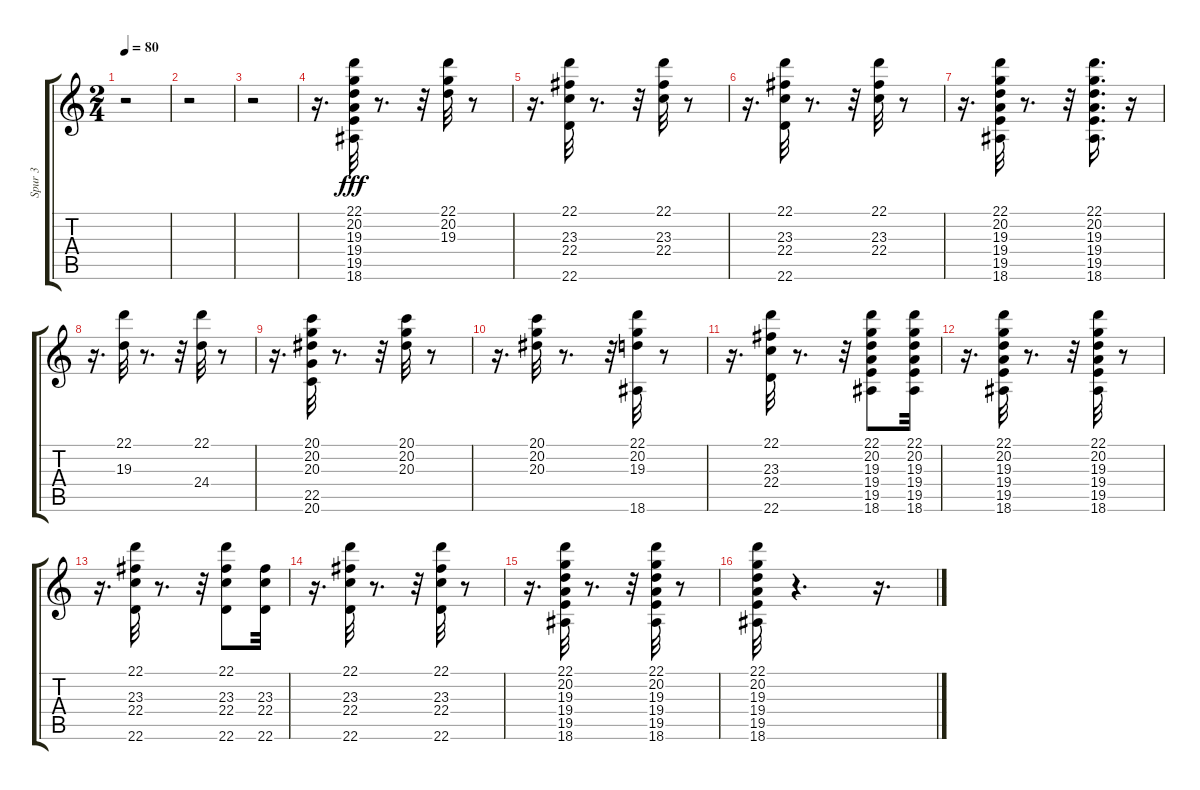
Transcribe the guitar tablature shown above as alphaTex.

\track ("Spur 3" "Spur 3") {instrument brightacousticpiano}
\staff {score tabs}
\tuning (E4 B3 G3 D3 A2 E2) {hide}
\ts (2 4)
\tempo 80
\clef g2
\ks c
r.2{dy fff} |
r.2 |
r.2 |
r.16{d} (22.1 20.2 19.3 19.4 19.5 18.6).32 r.8{d} r.32 (22.1 20.2 19.3).32 r.8 |
r.16{d} (22.1 23.3 22.4 22.6).32 r.8{d} r.32 (22.1 23.3 22.4).32 r.8 |
r.16{d} (22.1 23.3 22.4 22.6).32 r.8{d} r.32 (22.1 23.3 22.4).32 r.8 |
r.16{d} (22.1 20.2 19.3 19.4 19.5 18.6).32 r.8{d} r.32 (22.1 20.2 19.3 19.4 19.5 18.6).16{d} r.16 |
r.16{d} (22.1 19.3).32 r.8{d} r.32 (22.1 24.4).32 r.8 |
r.16{d} (20.1 20.2 20.3 22.5 20.6).32 r.8{d} r.32 (20.1 20.2 20.3).32 r.8 |
r.16{d} (20.1 20.2 20.3).32 r.8{d} r.32 (22.1 20.2 19.3 18.6).32 r.8 |
r.16{d} (22.1 23.3 22.4 22.6).32 r.8{d} r.32 (22.1 20.2 19.3 19.4 19.5 18.6).8 (22.1 20.2 19.3 19.4 19.5 18.6).32 |
r.16{d} (22.1 20.2 19.3 19.4 19.5 18.6).32 r.8{d} r.32 (22.1 20.2 19.3 19.4 19.5 18.6).32 r.8 |
r.16{d} (22.1 23.3 22.4 22.6).32 r.8{d} r.32 (22.1 23.3 22.4 22.6).8 (23.3 22.4 22.6).32 |
r.16{d} (22.1 23.3 22.4 22.6).32 r.8{d} r.32 (22.1 23.3 22.4 22.6).32 r.8 |
r.16{d} (22.1 20.2 19.3 19.4 19.5 18.6).32 r.8{d} r.32 (22.1 20.2 19.3 19.4 19.5 18.6).32 r.8 |
(22.1 20.2 19.3 19.4 19.5 18.6).32 r.4{d} r.16{d}
